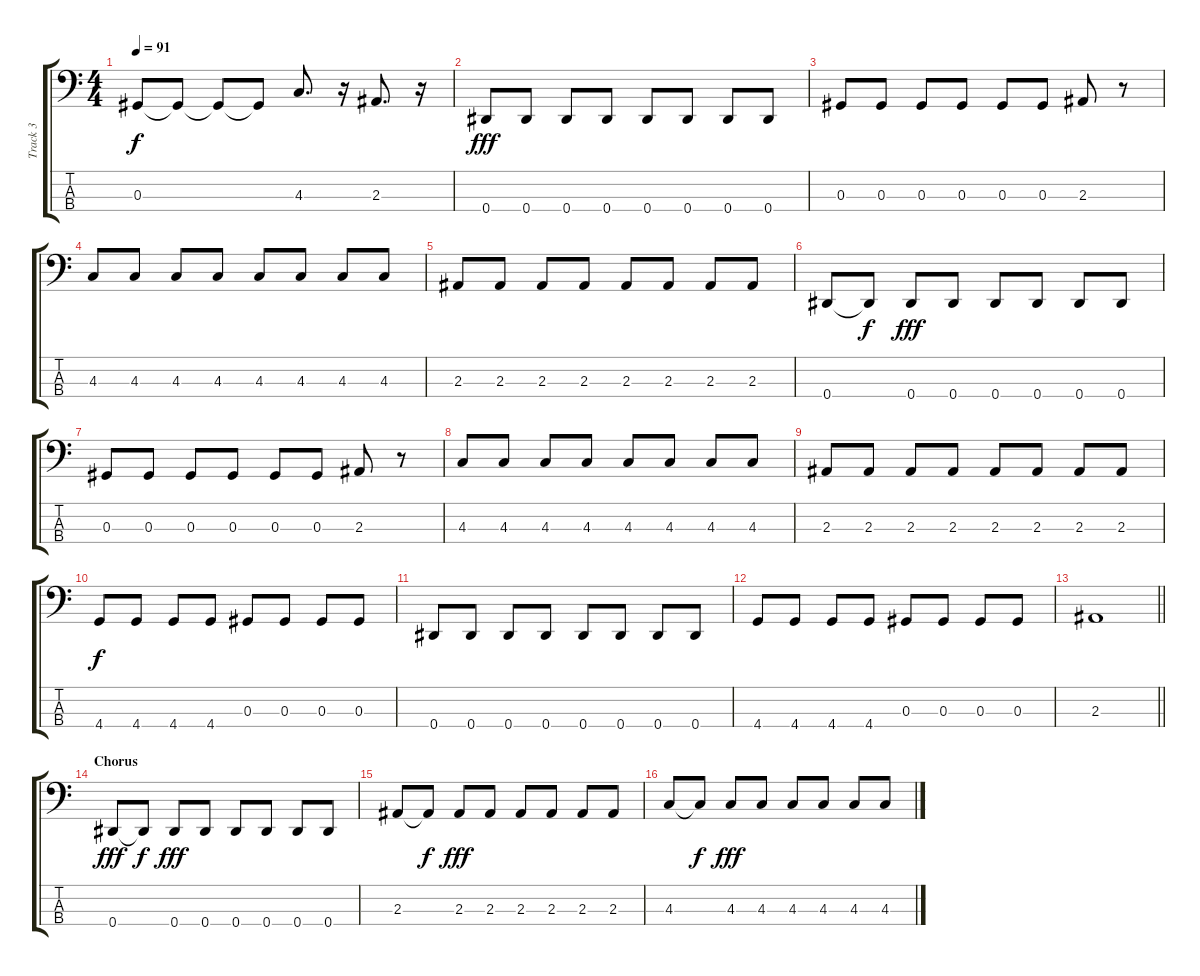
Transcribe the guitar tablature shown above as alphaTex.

\track ("Track 3" "Track 3") {instrument electricbassfinger}
\staff {score tabs}
\tuning (Gb2 Db2 Ab1 Eb1) {hide}
\ts (4 4)
\tempo 91
\clef f4
\ks c
0.3.8{dy f} 0.3{t}.8 0.3{t}.8 0.3{t}.8 4.3.8{d} r.16 2.3.8{d} r.16 |
0.4.8{dy fff} 0.4.8 0.4.8 0.4.8 0.4.8 0.4.8 0.4.8 0.4.8 |
0.3.8 0.3.8 0.3.8 0.3.8 0.3.8 0.3.8 2.3.8 r.8 |
4.3.8 4.3.8 4.3.8 4.3.8 4.3.8 4.3.8 4.3.8 4.3.8 |
2.3.8 2.3.8 2.3.8 2.3.8 2.3.8 2.3.8 2.3.8 2.3.8 |
0.4.8 0.4{t}.8{dy f} 0.4.8{dy fff} 0.4.8 0.4.8 0.4.8 0.4.8 0.4.8 |
0.3.8 0.3.8 0.3.8 0.3.8 0.3.8 0.3.8 2.3.8 r.8 |
4.3.8 4.3.8 4.3.8 4.3.8 4.3.8 4.3.8 4.3.8 4.3.8 |
2.3.8 2.3.8 2.3.8 2.3.8 2.3.8 2.3.8 2.3.8 2.3.8 |
4.4.8{dy f} 4.4.8 4.4.8 4.4.8 0.3.8 0.3.8 0.3.8 0.3.8 |
0.4.8 0.4.8 0.4.8 0.4.8 0.4.8 0.4.8 0.4.8 0.4.8 |
4.4.8 4.4.8 4.4.8 4.4.8 0.3.8 0.3.8 0.3.8 0.3.8 |
\barLineRight lightlight
2.3.1 |
\section ("" "Chorus")
0.4.8{dy fff} 0.4{t}.8{dy f} 0.4.8{dy fff} 0.4.8 0.4.8 0.4.8 0.4.8 0.4.8 |
2.3.8 2.3{t}.8{dy f} 2.3.8{dy fff} 2.3.8 2.3.8 2.3.8 2.3.8 2.3.8 |
4.3.8 4.3{t}.8{dy f} 4.3.8{dy fff} 4.3.8 4.3.8 4.3.8 4.3.8 4.3.8
